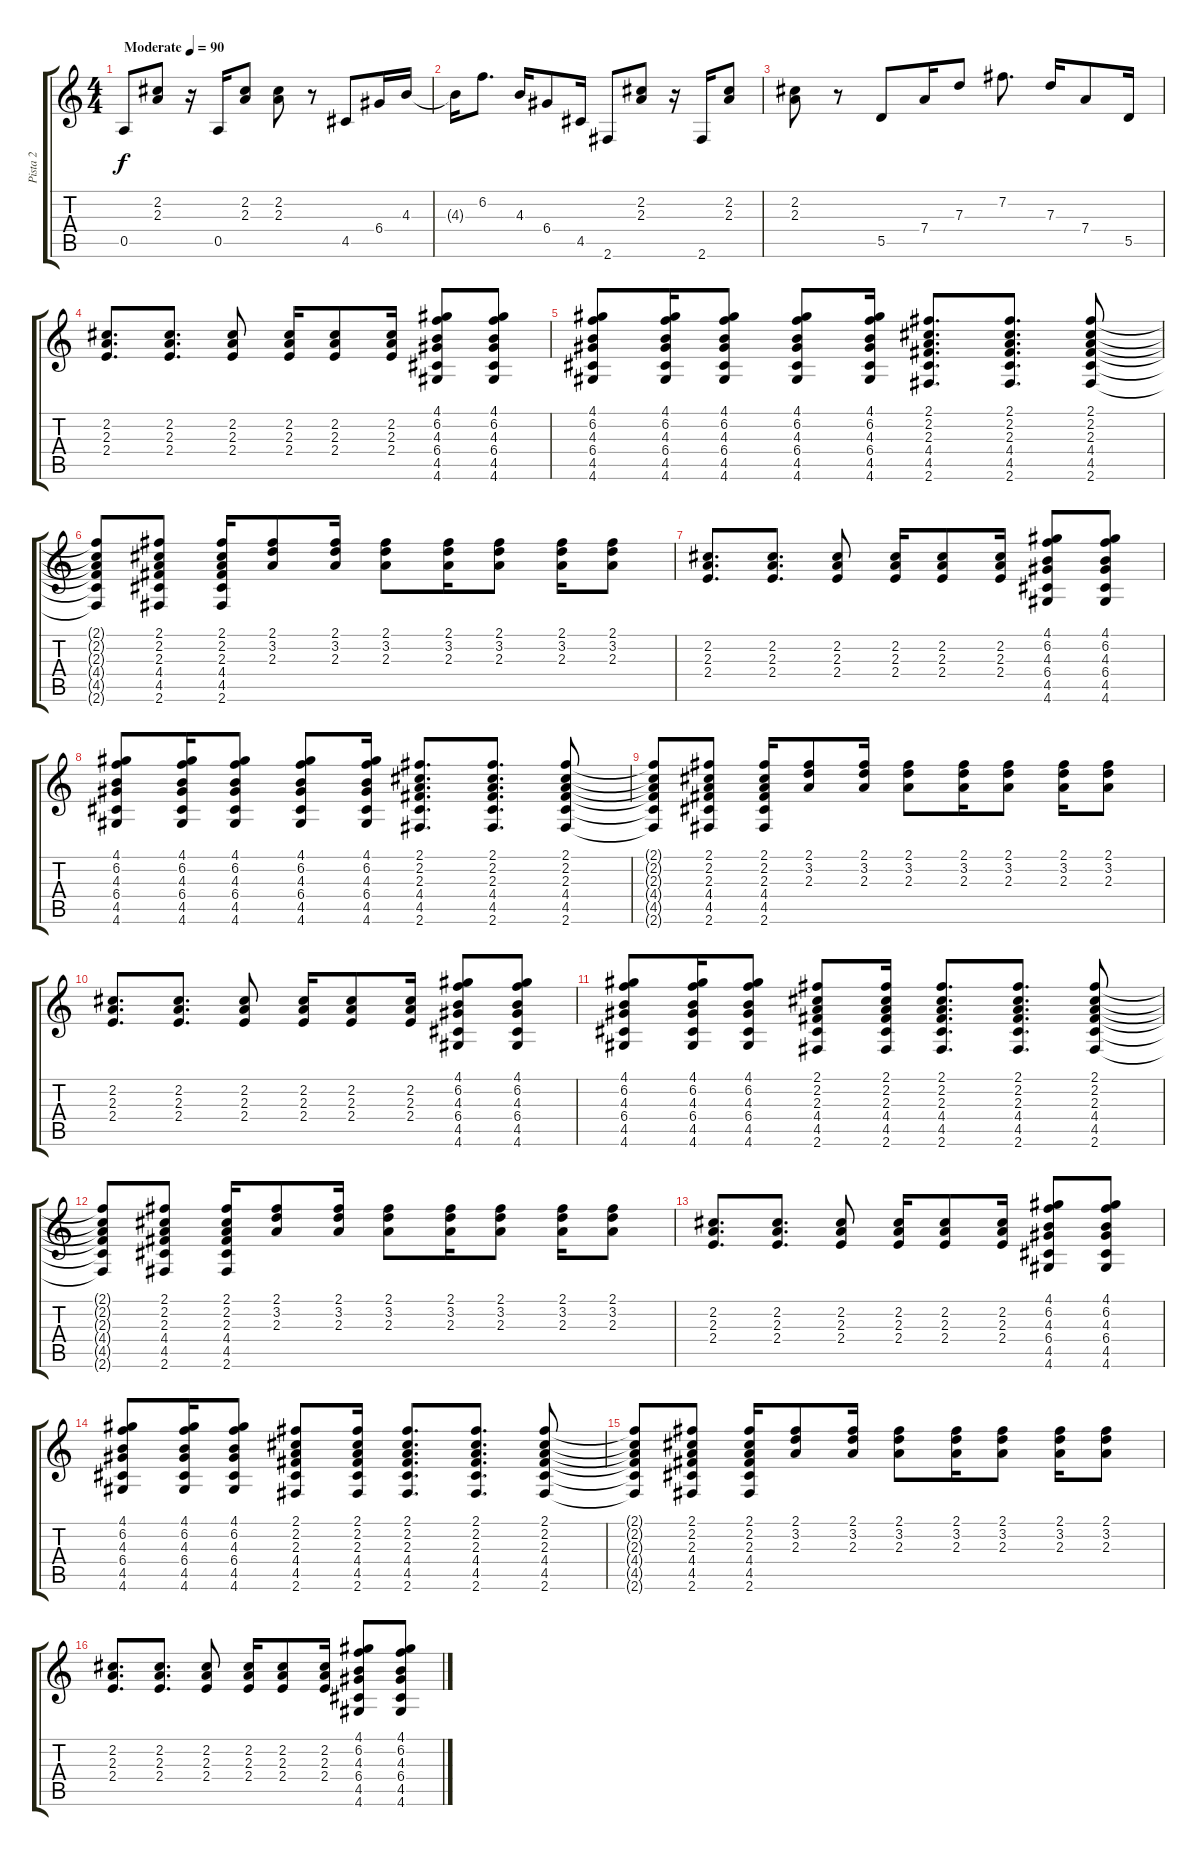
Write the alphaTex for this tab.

\track ("Pista 2" "Pista 2") {solo instrument acousticguitarsteel}
\staff {score tabs}
\tuning (E4 B3 G3 D3 A2 E2) {hide}
\ts (4 4)
\tempo (90 "Moderate")
\clef g2
\ks c
0.5.8{dy f instrument acousticguitarsteel} (2.2 2.3).8 r.16 0.5.16 (2.2 2.3).8 (2.2 2.3).8 r.8 4.5.8 6.4.16 4.3.16 |
4.3{t}.16 6.2.8{d} 4.3.16 6.4.8 4.5.16 2.6.8 (2.2 2.3).8 r.16 2.6.16 (2.2 2.3).8 |
(2.2 2.3).8 r.8 5.5.8 7.4.16 7.3.8 7.2.8{d} 7.3.16 7.4.8 5.5.16 |
(2.2 2.3 2.4).8{d} (2.2 2.3 2.4).8{d} (2.2 2.3 2.4).8 (2.2 2.3 2.4).16 (2.2 2.3 2.4).8 (2.2 2.3 2.4).16 (4.1 6.2 4.3 6.4 4.5 4.6).8 (4.1 6.2 4.3 6.4 4.5 4.6).8 |
(4.1 6.2 4.3 6.4 4.5 4.6).8 (4.1 6.2 4.3 6.4 4.5 4.6).16 (4.1 6.2 4.3 6.4 4.5 4.6).8 (4.1 6.2 4.3 6.4 4.5 4.6).8 (4.1 6.2 4.3 6.4 4.5 4.6).16 (2.1 2.2 2.3 4.4 4.5 2.6).8{d} (2.1 2.2 2.3 4.4 4.5 2.6).8{d} (2.1 2.2 2.3 4.4 4.5 2.6).8 |
(2.1{t} 2.2{t} 2.3{t} 4.4{t} 4.5{t} 2.6{t}).8 (2.1 2.2 2.3 4.4 4.5 2.6).8 (2.1 2.2 2.3 4.4 4.5 2.6).16 (2.1 3.2 2.3).8 (2.1 3.2 2.3).16 (2.1 3.2 2.3).8 (2.1 3.2 2.3).16 (2.1 3.2 2.3).8 (2.1 3.2 2.3).16 (2.1 3.2 2.3).8 |
(2.2 2.3 2.4).8{d} (2.2 2.3 2.4).8{d} (2.2 2.3 2.4).8 (2.2 2.3 2.4).16 (2.2 2.3 2.4).8 (2.2 2.3 2.4).16 (4.1 6.2 4.3 6.4 4.5 4.6).8 (4.1 6.2 4.3 6.4 4.5 4.6).8 |
(4.1 6.2 4.3 6.4 4.5 4.6).8 (4.1 6.2 4.3 6.4 4.5 4.6).16 (4.1 6.2 4.3 6.4 4.5 4.6).8 (4.1 6.2 4.3 6.4 4.5 4.6).8 (4.1 6.2 4.3 6.4 4.5 4.6).16 (2.1 2.2 2.3 4.4 4.5 2.6).8{d} (2.1 2.2 2.3 4.4 4.5 2.6).8{d} (2.1 2.2 2.3 4.4 4.5 2.6).8 |
(2.1{t} 2.2{t} 2.3{t} 4.4{t} 4.5{t} 2.6{t}).8 (2.1 2.2 2.3 4.4 4.5 2.6).8 (2.1 2.2 2.3 4.4 4.5 2.6).16 (2.1 3.2 2.3).8 (2.1 3.2 2.3).16 (2.1 3.2 2.3).8 (2.1 3.2 2.3).16 (2.1 3.2 2.3).8 (2.1 3.2 2.3).16 (2.1 3.2 2.3).8 |
(2.2 2.3 2.4).8{d} (2.2 2.3 2.4).8{d} (2.2 2.3 2.4).8 (2.2 2.3 2.4).16 (2.2 2.3 2.4).8 (2.2 2.3 2.4).16 (4.1 6.2 4.3 6.4 4.5 4.6).8 (4.1 6.2 4.3 6.4 4.5 4.6).8 |
(4.1 6.2 4.3 6.4 4.5 4.6).8 (4.1 6.2 4.3 6.4 4.5 4.6).16 (4.1 6.2 4.3 6.4 4.5 4.6).8 (2.1 2.2 2.3 4.4 4.5 2.6).8 (2.1 2.2 2.3 4.4 4.5 2.6).16 (2.1 2.2 2.3 4.4 4.5 2.6).8{d} (2.1 2.2 2.3 4.4 4.5 2.6).8{d} (2.1 2.2 2.3 4.4 4.5 2.6).8 |
(2.1{t} 2.2{t} 2.3{t} 4.4{t} 4.5{t} 2.6{t}).8 (2.1 2.2 2.3 4.4 4.5 2.6).8 (2.1 2.2 2.3 4.4 4.5 2.6).16 (2.1 3.2 2.3).8 (2.1 3.2 2.3).16 (2.1 3.2 2.3).8 (2.1 3.2 2.3).16 (2.1 3.2 2.3).8 (2.1 3.2 2.3).16 (2.1 3.2 2.3).8 |
(2.2 2.3 2.4).8{d} (2.2 2.3 2.4).8{d} (2.2 2.3 2.4).8 (2.2 2.3 2.4).16 (2.2 2.3 2.4).8 (2.2 2.3 2.4).16 (4.1 6.2 4.3 6.4 4.5 4.6).8 (4.1 6.2 4.3 6.4 4.5 4.6).8 |
(4.1 6.2 4.3 6.4 4.5 4.6).8 (4.1 6.2 4.3 6.4 4.5 4.6).16 (4.1 6.2 4.3 6.4 4.5 4.6).8 (2.1 2.2 2.3 4.4 4.5 2.6).8 (2.1 2.2 2.3 4.4 4.5 2.6).16 (2.1 2.2 2.3 4.4 4.5 2.6).8{d} (2.1 2.2 2.3 4.4 4.5 2.6).8{d} (2.1 2.2 2.3 4.4 4.5 2.6).8 |
(2.1{t} 2.2{t} 2.3{t} 4.4{t} 4.5{t} 2.6{t}).8 (2.1 2.2 2.3 4.4 4.5 2.6).8 (2.1 2.2 2.3 4.4 4.5 2.6).16 (2.1 3.2 2.3).8 (2.1 3.2 2.3).16 (2.1 3.2 2.3).8 (2.1 3.2 2.3).16 (2.1 3.2 2.3).8 (2.1 3.2 2.3).16 (2.1 3.2 2.3).8 |
(2.2 2.3 2.4).8{d} (2.2 2.3 2.4).8{d} (2.2 2.3 2.4).8 (2.2 2.3 2.4).16 (2.2 2.3 2.4).8 (2.2 2.3 2.4).16 (4.1 6.2 4.3 6.4 4.5 4.6).8 (4.1 6.2 4.3 6.4 4.5 4.6).8
